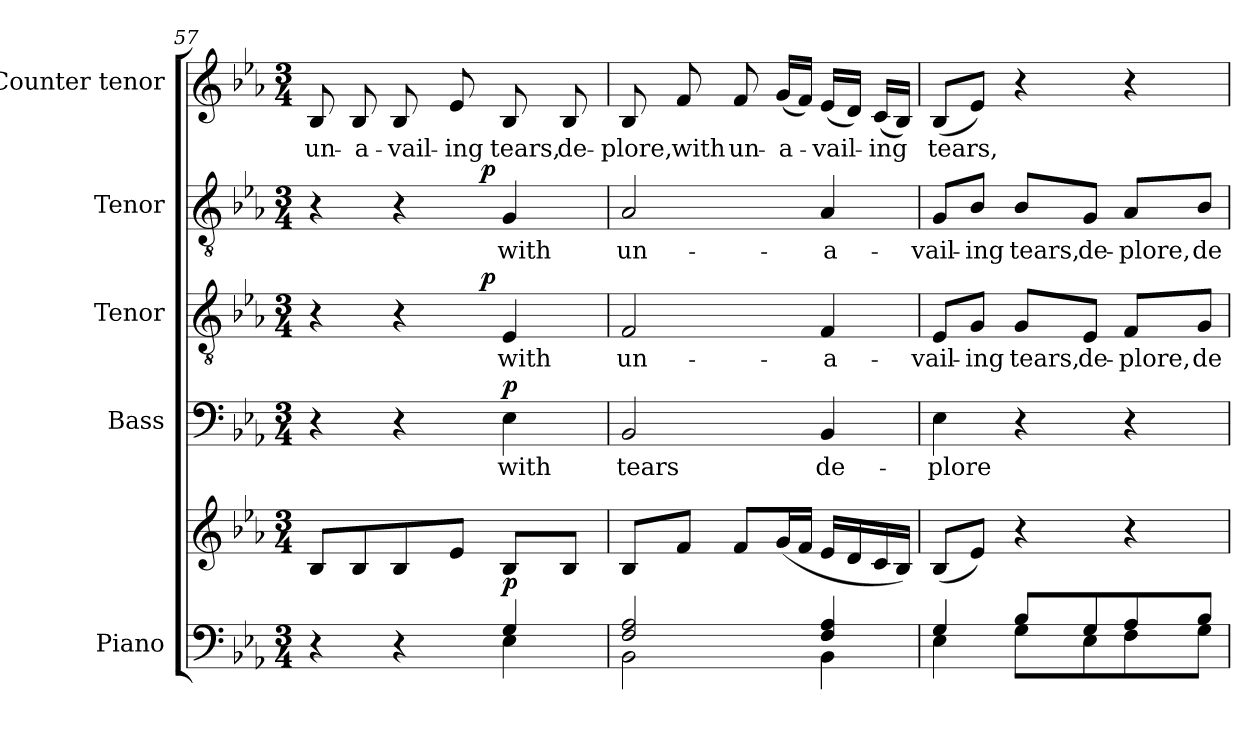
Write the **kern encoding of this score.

**kern	**kern	**dynam	**kern	**text	**dynam	**kern	**text	**dynam	**kern	**text	**dynam	**kern	**text
*part5	*part5	*part5	*part4	*part4	*part4	*part3	*part3	*part3	*part2	*part2	*part2	*part1	*part1
*staff6	*staff5	*staff5/6	*staff4	*staff4	*staff4	*staff3	*staff3	*staff3	*staff2	*staff2	*staff2	*staff1	*staff1
*I"Piano	*	*	*I"Bass	*	*	*I"Tenor	*	*	*I"Tenor	*	*	*I"Counter tenor	*
*I'Pno.	*	*	*I'B.	*	*	*I'T.	*	*	*I'T.	*	*	*	*
*clefF4	*clefG2	*	*clefF4	*	*	*clefGv2	*	*	*clefGv2	*	*	*clefG2	*
*	*	*	*	*	*	*ITrd7c12	*	*	*ITrd7c12	*	*	*	*
*k[b-e-a-]	*k[b-e-a-]	*	*k[b-e-a-]	*	*	*k[b-e-a-]	*	*	*k[b-e-a-]	*	*	*k[b-e-a-]	*
*E-:	*E-:	*	*E-:	*	*	*E-:	*	*	*E-:	*	*	*E-:	*
*M3/4	*M3/4	*	*M3/4	*	*	*M3/4	*	*	*M3/4	*	*	*M3/4	*
=57	=57	=57	=57	=57	=57	=57	=57	=57	=57	=57	=57	=57	=57
*^	*	*	*	*	*	*	*	*	*	*	*	*	*
!	!	!	!	!	!	!	!	!	!	!	!	!	!	!LO:LY:b:color=#000000
*	*	*	*	*	*	*	*^	*	*	*^	*	*	*	*
4r	2ryy	8B-i/L	.	4r	.	.	4r	4ryy	.	.	4r	4ryy	.	.	8B-i/	un-
!	!	!	!	!	!	!	!	!	!	!	!	!	!	!	!	!LO:LY:b:color=#000000
.	.	8B-i/	.	.	.	.	.	.	.	.	.	.	.	.	8B-i/	-a-
!	!	!	!	!	!	!	!	!	!	!	!	!	!	!	!	!LO:LY:b:color=#000000
4r	.	8B-i/	.	4r	.	.	4r	8ryy	.	.	4r	8ryy	.	.	8B-i/	-vail-
!	!	!	!	!	!	!	!	!	!	!	!	!	!	!	!	!LO:LY:b:color=#000000
.	.	8e-i/J	.	.	.	.	.	32ryy	.	.	.	32ryy	.	.	8e-i/	-ing
.	.	.	.	.	.	.	.	64ryy	.	.	.	64ryy	.	.	.	.
.	.	.	.	.	.	.	.	128ryy	.	.	.	128ryy	.	.	.	.
.	.	.	.	.	.	.	.	512.ryy	.	.	.	512.ryy	.	.	.	.
.	.	.	.	.	.	.	.	4ryy	.	p	.	4ryy	.	p	.	.
!	!	!	!	!	!LO:LY:b:color=#000000	!	!	!	!	!	!	!	!	!	!	!
!	!	!	!	!	!	!	!	!	!LO:LY:b:color=#000000	!	!	!	!	!	!	!
!	!	!	!	!	!	!	!	!	!	!	!	!	!LO:LY:b:color=#000000	!	!	!
!	!	!	!	!	!	!	!	!	!	!	!	!	!	!	!	!LO:LY:b:color=#000000
4Gi/	4E-i\	8B-i/L	p	4E-i\	with	p	4EE-i/	.	with	.	4GGi/	.	with	.	8B-i/	tears,
!	!	!	!	!	!	!	!	!	!	!	!	!	!	!	!	!LO:LY:b:color=#000000
.	.	8B-i/J	.	.	.	.	.	.	.	.	.	.	.	.	8B-i/	de-
.	.	.	.	.	.	.	.	16ryy	.	.	.	16ryy	.	.	.	.
.	.	.	.	.	.	.	.	256ryy	.	.	.	256ryy	.	.	.	.
.	.	.	.	.	.	.	.	1024ryy	.	.	.	1024ryy	.	.	.	.
*	*	*	*	*	*	*	*v	*v	*	*	*	*	*	*	*	*
*	*	*	*	*	*	*	*	*	*	*v	*v	*	*	*	*
=58	=58	=58	=58	=58	=58	=58	=58	=58	=58	=58	=58	=58	=58	=58
*	*	*	*	*	*	*	*^	*	*	*^	*	*	*	*
!	!	!	!	!	!LO:LY:b:color=#000000	!	!	!	!	!	!	!	!	!	!	!
*	*	*	*	*	*	*	*v	*v	*	*	*	*	*	*	*	*
*	*	*	*	*	*	*	*	*	*	*v	*v	*	*	*	*
*	*	*	*	*	*	*	*^	*	*	*^	*	*	*	*
!	!	!	!	!	!	!	!	!	!LO:LY:b:color=#000000	!	!	!	!	!	!	!
*	*	*	*	*	*	*	*v	*v	*	*	*	*	*	*	*	*
*	*	*	*	*	*	*	*	*	*	*v	*v	*	*	*	*
*	*	*	*	*	*	*	*^	*	*	*^	*	*	*	*
!	!	!	!	!	!	!	!	!	!	!	!	!	!LO:LY:b:color=#000000	!	!	!
*	*	*	*	*	*	*	*v	*v	*	*	*	*	*	*	*	*
*	*	*	*	*	*	*	*	*	*	*v	*v	*	*	*	*
*	*	*	*	*	*	*	*^	*	*	*^	*	*	*	*
!	!	!	!	!	!	!	!	!	!	!	!	!	!	!	!	!LO:LY:b:color=#000000
*	*	*	*	*	*	*	*v	*v	*	*	*	*	*	*	*	*
*	*	*	*	*	*	*	*	*	*	*v	*v	*	*	*	*
2Fi/ 2A-i	2BB-i\	8B-i/L	.	2BB-i/	tears	.	2FFi/	un-	.	2AA-i/	un-	.	8B-i/	-plore,
!	!	!	!	!	!	!	!	!	!	!	!	!	!	!LO:LY:b:color=#000000
.	.	8fi/J	.	.	.	.	.	.	.	.	.	.	8fi/	with
!	!	!	!	!	!	!	!	!	!	!	!	!	!	!LO:LY:b:color=#000000
.	.	8fi/L	.	.	.	.	.	.	.	.	.	.	8fi/	un-
!	!	!	!	!	!	!	!	!	!	!	!	!	!	!LO:LY:b:color=#000000
.	.	(16gi/L	.	.	.	.	.	.	.	.	.	.	(16gi/LL	-a-
.	.	16fi/JJ	.	.	.	.	.	.	.	.	.	.	16fi/JJ)	.
!	!	!	!	!	!LO:LY:b:color=#000000	!	!	!	!	!	!	!	!	!
!	!	!	!	!	!	!	!	!LO:LY:b:color=#000000	!	!	!	!	!	!
!	!	!	!	!	!	!	!	!	!	!	!LO:LY:b:color=#000000	!	!	!
!	!	!	!	!	!	!	!	!	!	!	!	!	!	!LO:LY:b:color=#000000
4Fi/ 4A-i	4BB-i\	16e-i/LL	.	4BB-i/	de-	.	4FFi/	-a-	.	4AA-i/	-a-	.	(16e-i/LL	-vail-
.	.	16di/	.	.	.	.	.	.	.	.	.	.	16di/JJ)	.
!	!	!	!	!	!	!	!	!	!	!	!	!	!	!LO:LY:b:color=#000000
.	.	16ci/	.	.	.	.	.	.	.	.	.	.	(16ci/LL	-ing
.	.	16B-i/JJ)	.	.	.	.	.	.	.	.	.	.	16B-i/JJ)	.
=59	=59	=59	=59	=59	=59	=59	=59	=59	=59	=59	=59	=59	=59	=59
!	!	!	!	!	!LO:LY:b:color=#000000	!	!	!	!	!	!	!	!	!
!	!	!	!	!	!	!	!	!LO:LY:b:color=#000000	!	!	!	!	!	!
!	!	!	!	!	!	!	!	!	!	!	!LO:LY:b:color=#000000	!	!	!
!	!	!	!	!	!	!	!	!	!	!	!	!	!	!LO:LY:b:color=#000000
4Gi/	4E-i\	(8B-i/L	.	4E-i\	-plore	.	8EE-i/L	-vail-	.	8GGi/L	-vail-	.	(8B-i/L	tears,
!	!	!	!	!	!	!	!	!LO:LY:b:color=#000000	!	!	!	!	!	!
!	!	!	!	!	!	!	!	!	!	!	!LO:LY:b:color=#000000	!	!	!
.	.	8e-i/J)	.	.	.	.	8GGi/J	-ing	.	8BB-i/J	-ing	.	8e-i/J)	.
!	!	!	!	!	!	!	!	!LO:LY:b:color=#000000	!	!	!	!	!	!
!	!	!	!	!	!	!	!	!	!	!	!LO:LY:b:color=#000000	!	!	!
8B-i/L	8Gi\L	4r	.	4r	.	.	8GGi/L	tears,	.	8BB-i/L	tears,	.	4r	.
!	!	!	!	!	!	!	!	!LO:LY:b:color=#000000	!	!	!	!	!	!
!	!	!	!	!	!	!	!	!	!	!	!LO:LY:b:color=#000000	!	!	!
8Gi/	8E-i\	.	.	.	.	.	8EE-i/J	de-	.	8GGi/J	de-	.	.	.
!	!	!	!	!	!	!	!	!LO:LY:b:color=#000000	!	!	!	!	!	!
!	!	!	!	!	!	!	!	!	!	!	!LO:LY:b:color=#000000	!	!	!
8A-i/	8Fi\	4r	.	4r	.	.	8FFi/L	-plore,	.	8AA-i/L	-plore,	.	4r	.
!	!	!	!	!	!	!	!	!LO:LY:b:color=#000000	!	!	!	!	!	!
!	!	!	!	!	!	!	!	!	!	!	!LO:LY:b:color=#000000	!	!	!
8B-i/J	8Gi\J	.	.	.	.	.	8GGi/J	de-	.	8BB-i/J	de-	.	.	.
*v	*v	*	*	*	*	*	*	*	*	*	*	*	*	*
=	=	=	=	=	=	=	=	=	=	=	=	=	=
*-	*-	*-	*-	*-	*-	*-	*-	*-	*-	*-	*-	*-	*-
